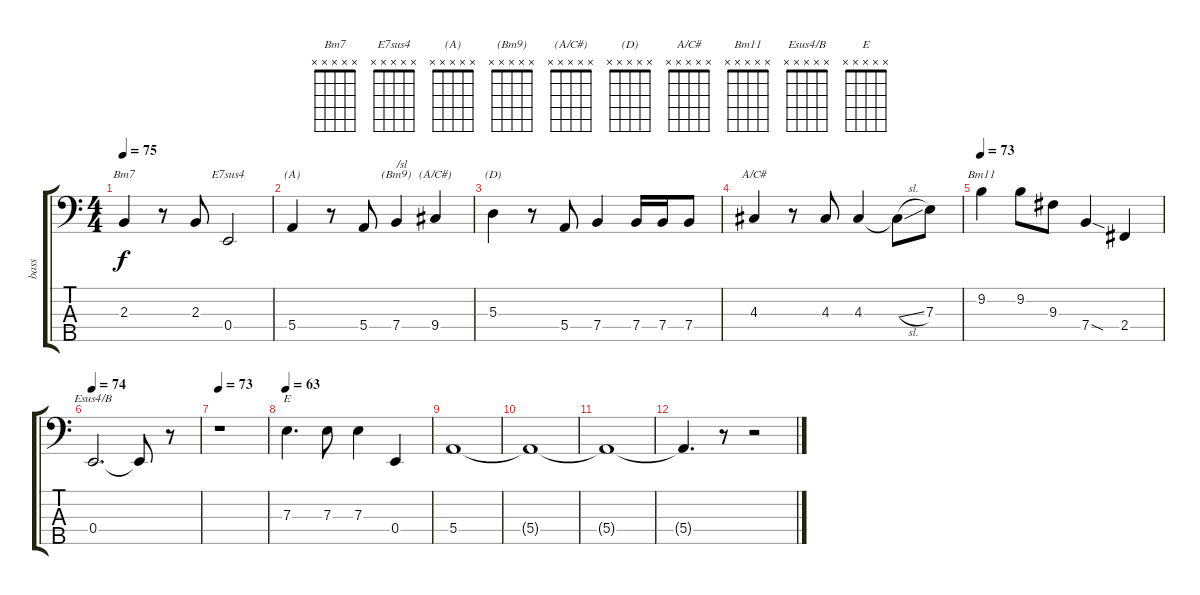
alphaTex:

\track ("bass" "bass") {instrument electricbassfinger}
\staff {score tabs}
\tuning (G2 D2 A1 E1 B0) {hide}
\chord ("Bm7" x x x x x)
\chord ("E7sus4" x x x x x)
\chord ("(A)" x x x x x)
\chord ("(Bm9)" x x x x x)
\chord ("(A/C#)" x x x x x)
\chord ("(D)" x x x x x)
\chord ("A/C#" x x x x x)
\chord ("Bm11" x x x x x)
\chord ("Esus4/B" x x x x x)
\chord ("E" x x x x x)
\ts (4 4)
\tempo 75
\clef f4
\ks c
2.3.4{ch "Bm7" dy f} r.8 2.3.8 0.4.2{ch "E7sus4"} |
5.4.4{ch "(A)"} r.8 5.4.8 7.4.4{ch "(Bm9)" txt "/sl"} 9.4.4{ch "(A/C#)"} |
5.3.4{ch "(D)"} r.8 5.4.8 7.4.4 7.4.16 7.4.16 7.4.8 |
4.3.4{ch "A/C#"} r.8 4.3.8 4.3.4 4.3{sl t}.8 7.3.8 |
\tempo 73
9.2.4{ch "Bm11"} 9.2.8 9.3.8 7.4{sod}.4 2.4.4 |
\tempo 74
0.4.2{d ch "Esus4/B"} 0.4{t}.8 r.8 |
\tempo 73
r.1 |
\tempo 63
7.3.4{d ch "E"} 7.3.8 7.3.4 0.4.4 |
5.4.1 |
5.4{t}.1 |
5.4{t}.1 |
5.4{t}.4{d} r.8 r.2
